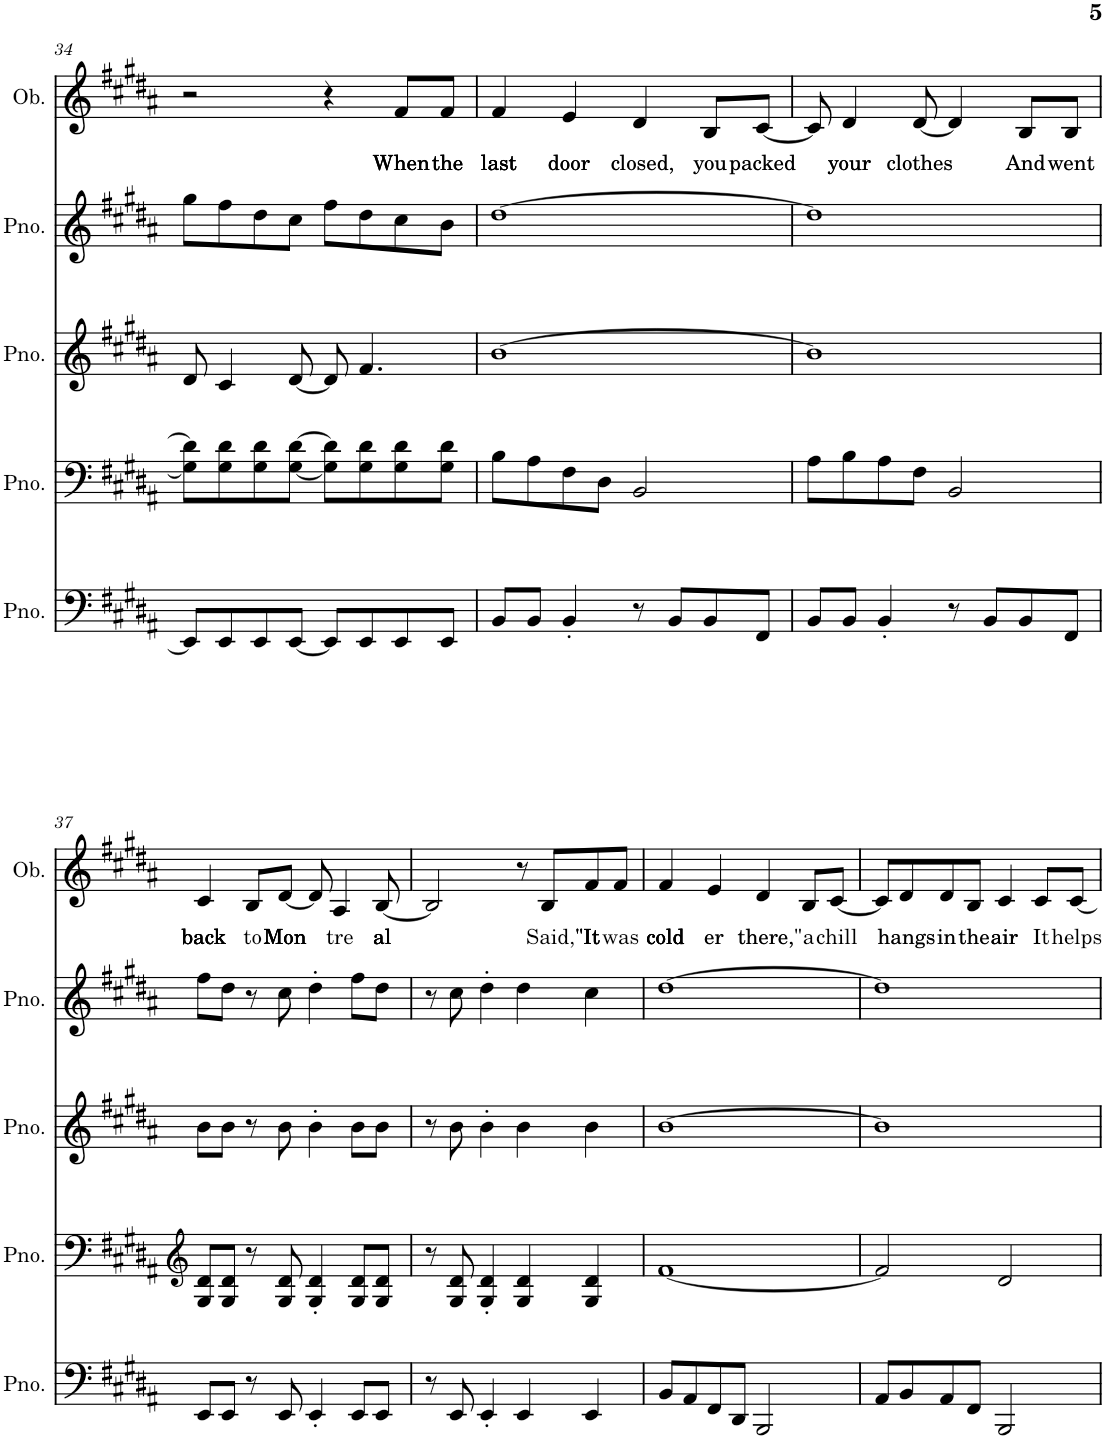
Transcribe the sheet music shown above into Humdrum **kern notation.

**kern	**kern	**kern	**kern	**kern	**text
*part5	*part4	*part3	*part2	*part1	*part1
*staff5	*staff4	*staff3	*staff2	*staff1	*staff1
*I"Piano, :bassMusic	*I"Piano, :tenorVoice	*I"Piano, :altoMusic	*I"Piano, :sopranoVoice	*I"Oboe, :soloVoice	*
*I'Pno.	*I'Pno.	*I'Pno.	*I'Pno.	*I'Ob.	*
!!LO:PB:g=z
*clefF4	*clefF4	*clefG2	*clefG2	*clefG2	*
*k[f#c#g#d#a#]	*k[f#c#g#d#a#]	*k[f#c#g#d#a#]	*k[f#c#g#d#a#]	*k[f#c#g#d#a#]	*
*M4/4	*M4/4	*M4/4	*M4/4	*M4/4	*
=34	=34	=34	=34	=34	=34
8EE/L]	8G#\] 8d#\]L	8d#/	8gg#\L	2r	.
8EE/	8G#\ 8d#\	4c#/	8ff#\	.	.
8EE/	8G#\ 8d#\	.	8dd#\	.	.
[8EE/J	[8G#\ [8d#\J	[8d#/	8cc#\J	.	.
8EE/L]	8G#\] 8d#\]L	8d#/]	8ff#\L	4r	.
8EE/	8G#\ 8d#\	4.f#/	8dd#\	.	.
!	!	!	!	!	!LO:LY:b
8EE/	8G#\ 8d#\	.	8cc#\	8f#/L	When
!	!	!	!	!	!LO:LY:b
8EE/J	8G#\ 8d#\J	.	8b\J	8f#/J	the
=35	=35	=35	=35	=35	=35
!	!	!	!	!	!LO:LY:b
8BB/L	8B\L	[1b	[1dd#	4f#/	last
8BB/J	8A#\	.	.	.	.
!	!	!	!	!	!LO:LY:b
4BB'/	8F#\	.	.	4e/	door
.	8D#\J	.	.	.	.
!	!	!	!	!	!LO:LY:b
8r	2BB/	.	.	4d#/	closed,
8BB/L	.	.	.	.	.
!	!	!	!	!	!LO:LY:b
8BB/	.	.	.	8B/L	you
!	!	!	!	!	!LO:LY:b
8FF#/J	.	.	.	[8c#/J	packed
=36	=36	=36	=36	=36	=36
8BB/L	8A#\L	1b]	1dd#]	8c#/]	.
!	!	!	!	!	!LO:LY:b
8BB/J	8B\	.	.	4d#/	your
4BB'/	8A#\	.	.	.	.
!	!	!	!	!	!LO:LY:b
.	8F#\J	.	.	[8d#/	clothes
8r	2BB/	.	.	4d#/]	.
8BB/L	.	.	.	.	.
!	!	!	!	!	!LO:LY:b
8BB/	.	.	.	8B/L	And
!	!	!	!	!	!LO:LY:b
8FF#/J	.	.	.	8B/J	went
!!LO:LB:g=z
=37	=37	=37	=37	=37	=37
*	*clefG2	*	*	*	*
!	!	!	!	!	!LO:LY:b
8EE/L	8G#/ 8d#/L	8b\L	8ff#\L	4c#/	back
8EE/J	8G#/ 8d#/J	8b\J	8dd#\J	.	.
!	!	!	!	!	!LO:LY:b
8r	8r	8r	8r	8B/L	to
!	!	!	!	!	!LO:LY:b
8EE/	8G#/ 8d#/	8b\	8cc#\	[8d#/J	Mon
4EE'/	4G#/' 4d#/'	4b'\	4dd#'\	8d#/]	.
!	!	!	!	!	!LO:LY:b
.	.	.	.	4A#/	tre
8EE/L	8G#/ 8d#/L	8b\L	8ff#\L	.	.
!	!	!	!	!	!LO:LY:b
8EE/J	8G#/ 8d#/J	8b\J	8dd#\J	[8B/	al
=38	=38	=38	=38	=38	=38
8r	8r	8r	8r	2B/]	.
8EE/	8G#/ 8d#/	8b\	8cc#\	.	.
4EE'/	4G#/' 4d#/'	4b'\	4dd#'\	.	.
4EE/	4G#/ 4d#/	4b\	4dd#\	8r	.
!	!	!	!	!	!LO:LY:b
.	.	.	.	8B/L	Said,
!	!	!	!	!	!LO:LY:b
4EE/	4G#/ 4d#/	4b\	4cc#\	8f#/	"It
!	!	!	!	!	!LO:LY:b
.	.	.	.	8f#/J	was
=39	=39	=39	=39	=39	=39
!	!	!	!	!	!LO:LY:b
8BB/L	[1f#	[1b	[1dd#	4f#/	cold
8AA#/	.	.	.	.	.
!	!	!	!	!	!LO:LY:b
8FF#/	.	.	.	4e/	er
8DD#/J	.	.	.	.	.
!	!	!	!	!	!LO:LY:b
2BBB/	.	.	.	4d#/	there,"
!	!	!	!	!	!LO:LY:b
.	.	.	.	8B/L	a
!	!	!	!	!	!LO:LY:b
.	.	.	.	[8c#/J	chill
=40	=40	=40	=40	=40	=40
8AA#/L	2f#/]	1b]	1dd#]	8c#/L]	.
!	!	!	!	!	!LO:LY:b
8BB/	.	.	.	8d#/	hangs
!	!	!	!	!	!LO:LY:b
8AA#/	.	.	.	8d#/	in
!	!	!	!	!	!LO:LY:b
8FF#/J	.	.	.	8B/J	the
!	!	!	!	!	!LO:LY:b
2BBB/	2d#/	.	.	4c#/	air
!	!	!	!	!	!LO:LY:b
.	.	.	.	8c#/L	It
!	!	!	!	!	!LO:LY:b
.	.	.	.	[8c#/J	helps
=	=	=	=	=	=
*-	*-	*-	*-	*-	*-
